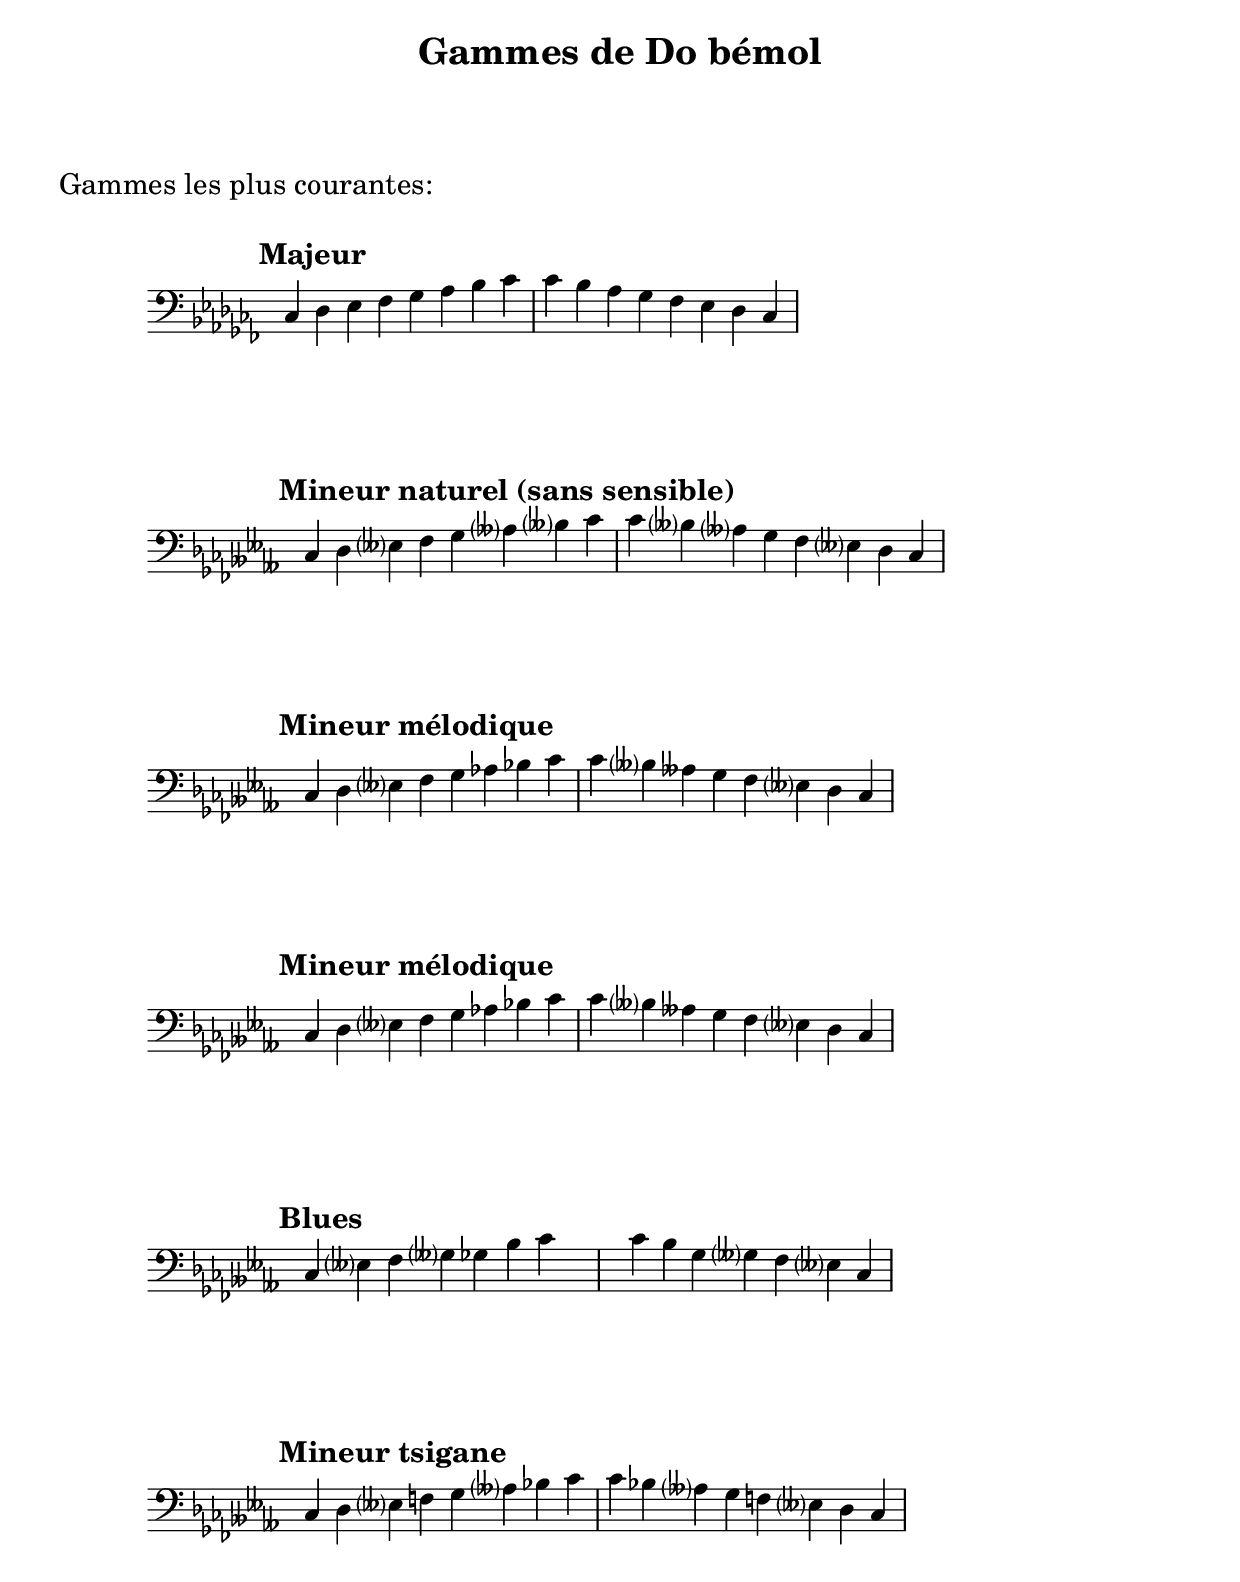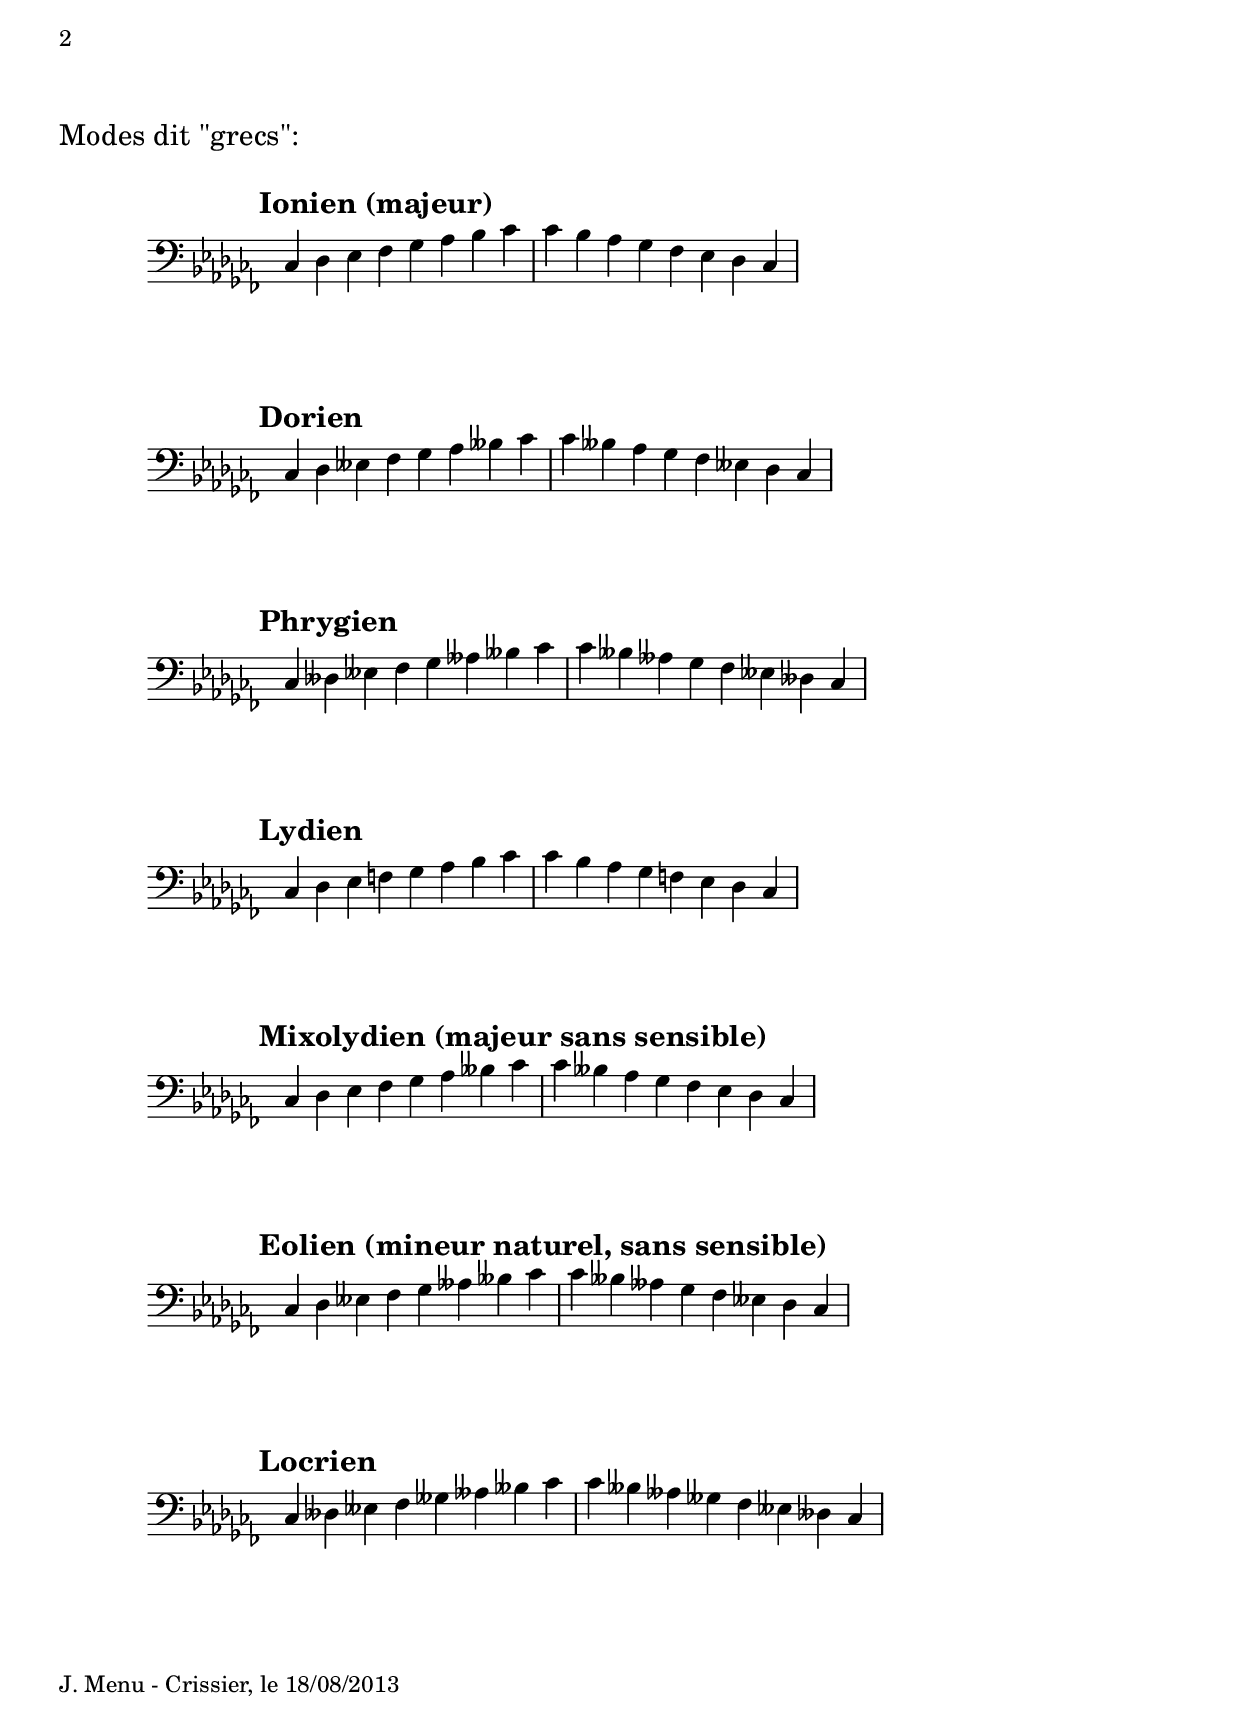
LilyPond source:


% -------------------------------------------------------------------------

\include "../CommonSettings.ly"


% -------------------------------------------------------------------------

\markup \vspace #2

\markup {\huge "Gammes les plus courantes:"}

\markup \vspace #1


% -------------------------------------------------------------------------
% Some usual scales
% -------------------------------------------------------------------------


cesMajor = {
  \new Staff {
    \clef bass
    \key ces \major
    \myStaffAndTimeSettings
    \myTempoMark #2.0 #"Majeur"
    \transpose c ces 
    \relative c {
      \CMajorScale
    }
  }
}


% -------------------------------------------------------------------------

cesNaturalMinor = {
  \new Staff {
    \clef bass
    \key ces \minor
    \myStaffAndTimeSettings
    \myTempoMark #2.0 #"Mineur naturel (sans sensible)"
    \transpose c ces 
    \relative c {
      \CNaturalMinorScale
    }
  }
}


% -------------------------------------------------------------------------

cesHarmonicMinor = {
  \new Staff {
    \clef bass
      \key ces \minor
    \myStaffAndTimeSettings
    \myTempoMark #2.0 #"Mineur harmonique"
    \transpose c ces 
    \relative c {
      \CHarmonicMinorScale
    }
  }
}


% -------------------------------------------------------------------------

cesMelodicMinor = {
  \new Staff {
    \clef bass
    \key ces \minor
    \myStaffAndTimeSettings
    \myTempoMark #2.0 #"Mineur mélodique"
    \transpose c ces 
    \relative c {
      \CMelodicMinorScale
    }
  }
}


% -------------------------------------------------------------------------

cesDorianMinor = {
  \new Staff {
    \clef bass
    \key ces \minor
    \myStaffAndTimeSettings
    \myTempoMark #2.0 #"Mineur dorien"
    \transpose c ces 
    \relative c {
      \CDorianMinorScale
    }
  }
}


% -------------------------------------------------------------------------

cesPhrygianMinor = {
  \new Staff {
    \clef bass
    \key ces \minor
    \myStaffAndTimeSettings
    \myTempoMark #2.0 #"Mineur phrygien"
    \transpose c ces 
    \relative c {
      \CPhrygianMinorScale
    }
  }
}


% -------------------------------------------------------------------------

cesBlues = {
  \new Staff {
    \clef bass
    \key ces \minor
    \myStaffAndTimeSettings
    \myTempoMark #2.0 #"Blues"
    \transpose c ces 
    \relative c {
      \CBluesScale
    }
  }
}


% -------------------------------------------------------------------------

cesGypsyMinor = {
  \new Staff {
    \clef bass
    \key ces \minor
    \myStaffAndTimeSettings
    \myTempoMark #2.0 #"Mineur tsigane"
    \transpose c ces 
    \relative c {
      \CGypsyScale
    }
  }
}


% -------------------------------------------------------------------------
% The so-called "greek" modes, built from the white keys of the piano
% -------------------------------------------------------------------------


cesIonian = {
  \new Staff {
    \clef bass
    \key ces \major
    \myStaffAndTimeSettings
    \myTempoMark #2.0 #"Ionien (majeur)"
    \transpose c ces 
    \relative c {
      \CIonianScale
    }
  }
}


cesDorian = {
  \new Staff {
    \clef bass
    \key ces \major
    \myStaffAndTimeSettings
    \myTempoMark #2.0 #"Dorien"
    \transpose d ces 
    \relative c {
      \DDorianScale
    }
  }
}


cesPhrygian = {
  \new Staff {
    \clef bass
    \key ces \major
    \myStaffAndTimeSettings
    \myTempoMark #2.0 #"Phrygien"
    \transpose e ces 
    \relative c {
      \EPhrygianScale
    }
  }
}


cesLydian = {
  \new Staff {
    \clef bass
    \key ces \major
    \myStaffAndTimeSettings
    \myTempoMark #2.0 #"Lydien"
    \transpose f ces 
    \relative c {
      \FLydianScale
    }
  }
}


cesMixolydian = {
  \new Staff {
    \clef bass
    \key ces \major
    \myStaffAndTimeSettings
    \myTempoMark #2.0 #"Mixolydien (majeur sans sensible)"
    \transpose g, ces 
    \relative c {
      \GMixolydianScale
    }
  }
}


cesEolian = {
  \new Staff {
    \clef bass
    \key ces \major
    \myStaffAndTimeSettings
    \myTempoMark #2.0 #"Eolien (mineur naturel, sans sensible)"
    \transpose a, ces 
    \relative c {
      \AEolianScale
    }
  }
}


cesLocrian = {
  \new Staff {
    \clef bass
    \key ces \major
    \myStaffAndTimeSettings
    \myTempoMark #2.0 #"Locrien"
    \transpose b, ces 
    \relative c {
      \BLocrianScale
    }
  }
}


% -------------------------------------------------------------------------

\header{
  title = "Gammes de Do bémol"
  subtitle = " "
}


% -------------------------------------------------------------------------

\score {
  \cesMajor
}

\score {
  \cesNaturalMinor
}

\score {
  \cesMelodicMinor
}

\score {
  \cesMelodicMinor
}

\score {
  \cesBlues
}

\score {
  \cesGypsyMinor
}


% -------------------------------------------------------------------------

\markup \vspace #2

\pageBreak

\markup \vspace #2

\markup {\huge "Modes dit \"grecs\":"}

\markup \vspace #1


% -------------------------------------------------------------------------

\score {
  \cesIonian
}

\score {
  \cesDorian
}

\score {
  \cesPhrygian
}

\score {
  \cesLydian
}

\score {
  \cesMixolydian
}

\score {
  \cesEolian
}

\score {
  \cesLocrian
}


% -------------------------------------------------------------------------


\markup \vspace #2
\markup {J. Menu - Crissier, le 18/08/2013}
